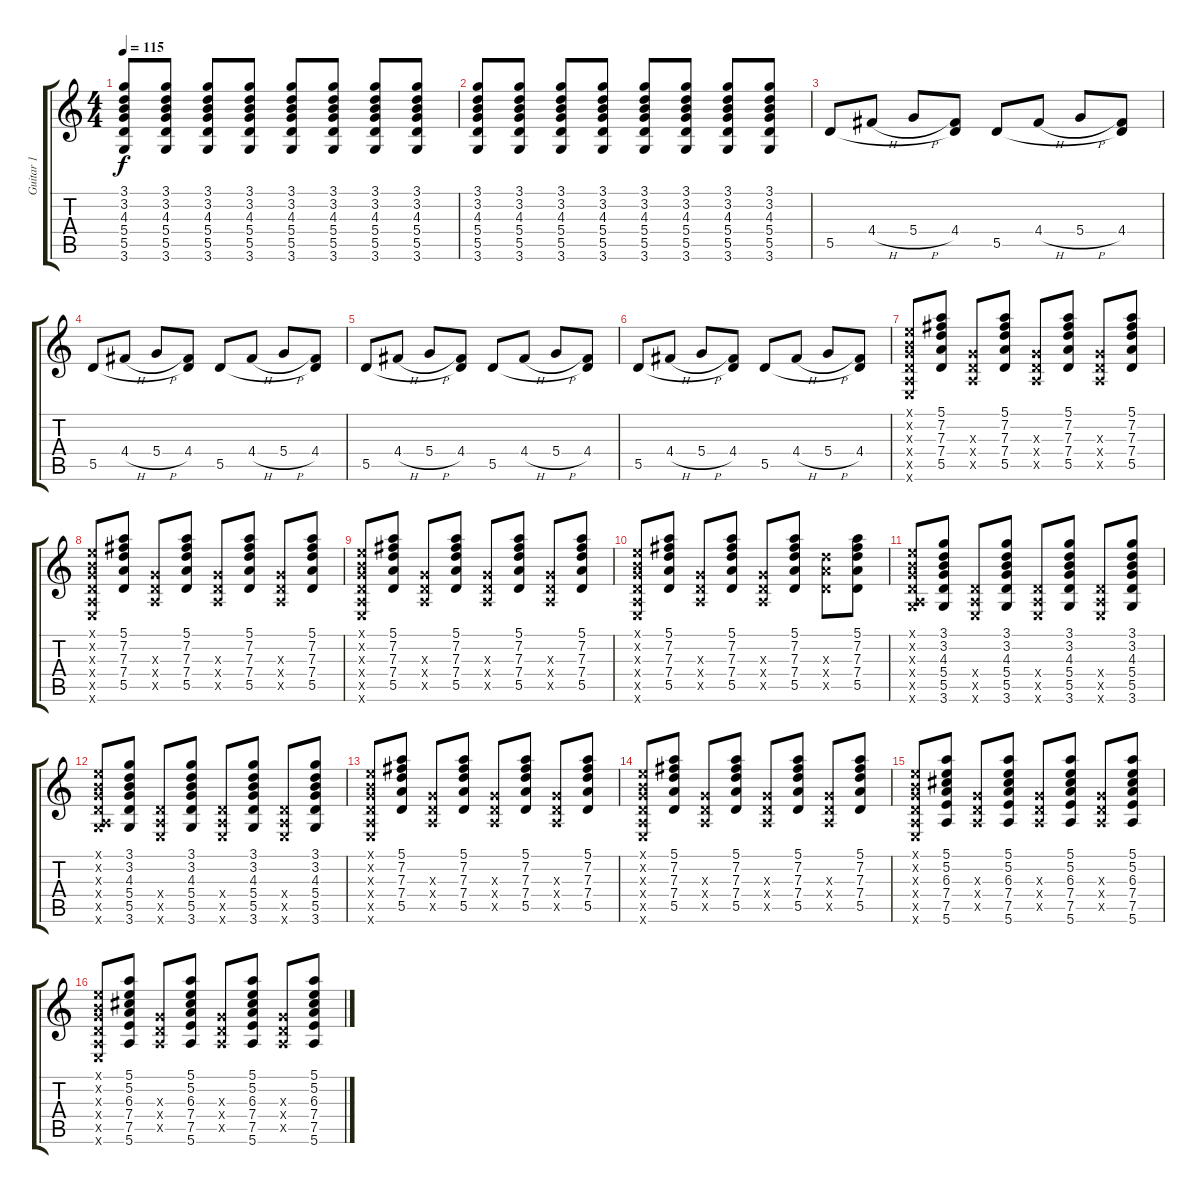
\track ("Guitar 1" "Guitar 1") {instrument overdrivenguitar}
\staff {score tabs}
\tuning (E4 B3 G3 D3 A2 E2) {hide}
\ts (4 4)
\tempo 115
\clef g2
\ks c
(3.1 3.2 4.3 5.4 5.5 3.6).8{dy f} (3.1 3.2 4.3 5.4 5.5 3.6).8 (3.1 3.2 4.3 5.4 5.5 3.6).8 (3.1 3.2 4.3 5.4 5.5 3.6).8 (3.1 3.2 4.3 5.4 5.5 3.6).8 (3.1 3.2 4.3 5.4 5.5 3.6).8 (3.1 3.2 4.3 5.4 5.5 3.6).8 (3.1 3.2 4.3 5.4 5.5 3.6).8 |
(3.1 3.2 4.3 5.4 5.5 3.6).8 (3.1 3.2 4.3 5.4 5.5 3.6).8 (3.1 3.2 4.3 5.4 5.5 3.6).8 (3.1 3.2 4.3 5.4 5.5 3.6).8 (3.1 3.2 4.3 5.4 5.5 3.6).8 (3.1 3.2 4.3 5.4 5.5 3.6).8 (3.1 3.2 4.3 5.4 5.5 3.6).8 (3.1 3.2 4.3 5.4 5.5 3.6).8 |
5.5.8 4.4{h}.8 5.4{h}.8 (4.4 5.5{t}).8 5.5.8 4.4{h}.8 5.4{h}.8 (4.4 5.5{t}).8 |
5.5.8 4.4{h}.8 5.4{h}.8 (4.4 5.5{t}).8 5.5.8 4.4{h}.8 5.4{h}.8 (4.4 5.5{t}).8 |
5.5.8 4.4{h}.8 5.4{h}.8 (4.4 5.5{t}).8 5.5.8 4.4{h}.8 5.4{h}.8 (4.4 5.5{t}).8 |
5.5.8 4.4{h}.8 5.4{h}.8 (4.4 5.5{t}).8 5.5.8 4.4{h}.8 5.4{h}.8 (4.4 5.5{t}).8 |
(0.1{x} 0.2{x} 0.3{x} 0.4{x} 0.5{x} 0.6{x}).8 (5.1 7.2 7.3 7.4 5.5).8 (0.3{x} 0.4{x} 0.5{x}).8 (5.1 7.2 7.3 7.4 5.5).8 (0.3{x} 0.4{x} 0.5{x}).8 (5.1 7.2 7.3 7.4 5.5).8 (0.3{x} 0.4{x} 0.5{x}).8 (5.1 7.2 7.3 7.4 5.5).8 |
(0.1{x} 0.2{x} 0.3{x} 0.4{x} 0.5{x} 0.6{x}).8 (5.1 7.2 7.3 7.4 5.5).8 (0.3{x} 0.4{x} 0.5{x}).8 (5.1 7.2 7.3 7.4 5.5).8 (0.3{x} 0.4{x} 0.5{x}).8 (5.1 7.2 7.3 7.4 5.5).8 (0.3{x} 0.4{x} 0.5{x}).8 (5.1 7.2 7.3 7.4 5.5).8 |
(0.1{x} 0.2{x} 0.3{x} 0.4{x} 0.5{x} 0.6{x}).8 (5.1 7.2 7.3 7.4 5.5).8 (0.3{x} 0.4{x} 0.5{x}).8 (5.1 7.2 7.3 7.4 5.5).8 (0.3{x} 0.4{x} 0.5{x}).8 (5.1 7.2 7.3 7.4 5.5).8 (0.3{x} 0.4{x} 0.5{x}).8 (5.1 7.2 7.3 7.4 5.5).8 |
(0.1{x} 0.2{x} 0.3{x} 0.4{x} 0.5{x} 0.6{x}).8 (5.1 7.2 7.3 7.4 5.5).8 (0.3{x} 0.4{x} 0.5{x}).8 (5.1 7.2 7.3 7.4 5.5).8 (0.3{x} 0.4{x} 0.5{x}).8 (5.1 7.2 7.3 7.4 5.5).8 (7.3{x} 7.4{x} 5.5{x}).8 (5.1 7.2 7.3 7.4 5.5).8 |
(0.1{x} 0.2{x} 0.3{x} 0.4{x} 0.5{x} 3.6{x}).8 (3.1 3.2 4.3 5.4 5.5 3.6).8 (0.4{x} 0.5{x} 0.6{x}).8 (3.1 3.2 4.3 5.4 5.5 3.6).8 (0.4{x} 0.5{x} 0.6{x}).8 (3.1 3.2 4.3 5.4 5.5 3.6).8 (0.4{x} 0.5{x} 0.6{x}).8 (3.1 3.2 4.3 5.4 5.5 3.6).8 |
(0.1{x} 0.2{x} 0.3{x} 0.4{x} 0.5{x} 3.6{x}).8 (3.1 3.2 4.3 5.4 5.5 3.6).8 (0.4{x} 0.5{x} 0.6{x}).8 (3.1 3.2 4.3 5.4 5.5 3.6).8 (0.4{x} 0.5{x} 0.6{x}).8 (3.1 3.2 4.3 5.4 5.5 3.6).8 (0.4{x} 0.5{x} 0.6{x}).8 (3.1 3.2 4.3 5.4 5.5 3.6).8 |
(0.1{x} 0.2{x} 0.3{x} 0.4{x} 0.5{x} 0.6{x}).8 (5.1 7.2 7.3 7.4 5.5).8 (0.3{x} 0.4{x} 0.5{x}).8 (5.1 7.2 7.3 7.4 5.5).8 (0.3{x} 0.4{x} 0.5{x}).8 (5.1 7.2 7.3 7.4 5.5).8 (0.3{x} 0.4{x} 0.5{x}).8 (5.1 7.2 7.3 7.4 5.5).8 |
(0.1{x} 0.2{x} 0.3{x} 0.4{x} 0.5{x} 0.6{x}).8 (5.1 7.2 7.3 7.4 5.5).8 (0.3{x} 0.4{x} 0.5{x}).8 (5.1 7.2 7.3 7.4 5.5).8 (0.3{x} 0.4{x} 0.5{x}).8 (5.1 7.2 7.3 7.4 5.5).8 (0.3{x} 0.4{x} 0.5{x}).8 (5.1 7.2 7.3 7.4 5.5).8 |
(0.1{x} 0.2{x} 0.3{x} 0.4{x} 0.5{x} 0.6{x}).8 (5.1 5.2 6.3 7.4 7.5 5.6).8 (0.3{x} 0.4{x} 0.5{x}).8 (5.1 5.2 6.3 7.4 7.5 5.6).8 (0.3{x} 0.4{x} 0.5{x}).8 (5.1 5.2 6.3 7.4 7.5 5.6).8 (0.3{x} 0.4{x} 0.5{x}).8 (5.1 5.2 6.3 7.4 7.5 5.6).8 |
(0.1{x} 0.2{x} 0.3{x} 0.4{x} 0.5{x} 0.6{x}).8 (5.1 5.2 6.3 7.4 7.5 5.6).8 (0.3{x} 0.4{x} 0.5{x}).8 (5.1 5.2 6.3 7.4 7.5 5.6).8 (0.3{x} 0.4{x} 0.5{x}).8 (5.1 5.2 6.3 7.4 7.5 5.6).8 (0.3{x} 0.4{x} 0.5{x}).8 (5.1 5.2 6.3 7.4 7.5 5.6).8
